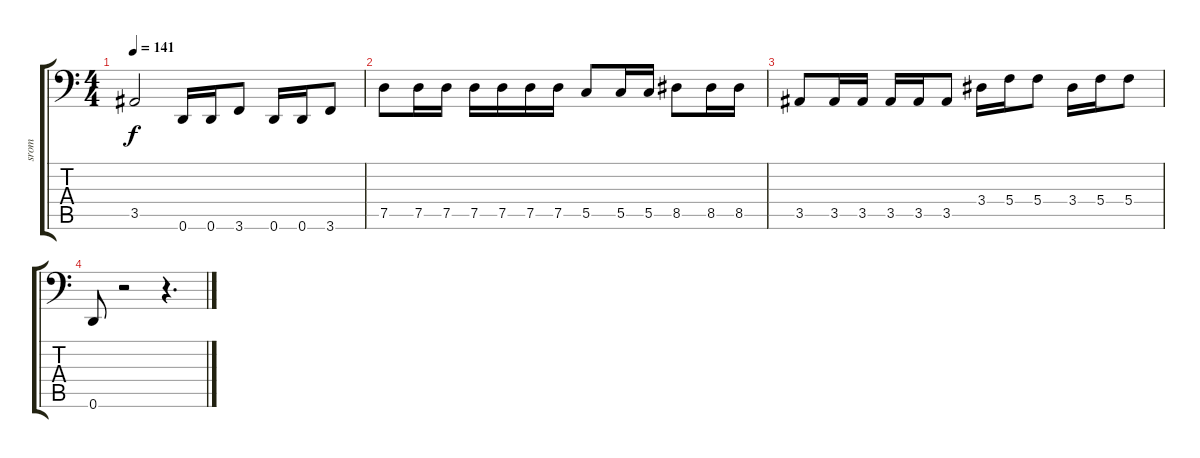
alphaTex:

\track ("srom" "srom") {instrument electricbassfinger}
\staff {score tabs}
\tuning (D3 A2 F2 C2 G1 D1) {hide}
\ts (4 4)
\tempo 141
\clef f4
\ks c
3.5.2{dy f} 0.6.16 0.6.16 3.6.8 0.6.16 0.6.16 3.6.8 |
7.5.8 7.5.16 7.5.16 7.5.16 7.5.16 7.5.16 7.5.16 5.5.8 5.5.16 5.5.16 8.5.8 8.5.16 8.5.16 |
3.5.8 3.5.16 3.5.16 3.5.16 3.5.16 3.5.8 3.4.16 5.4.16 5.4.8 3.4.16 5.4.16 5.4.8 |
0.6.8 r.2 r.4{d}
